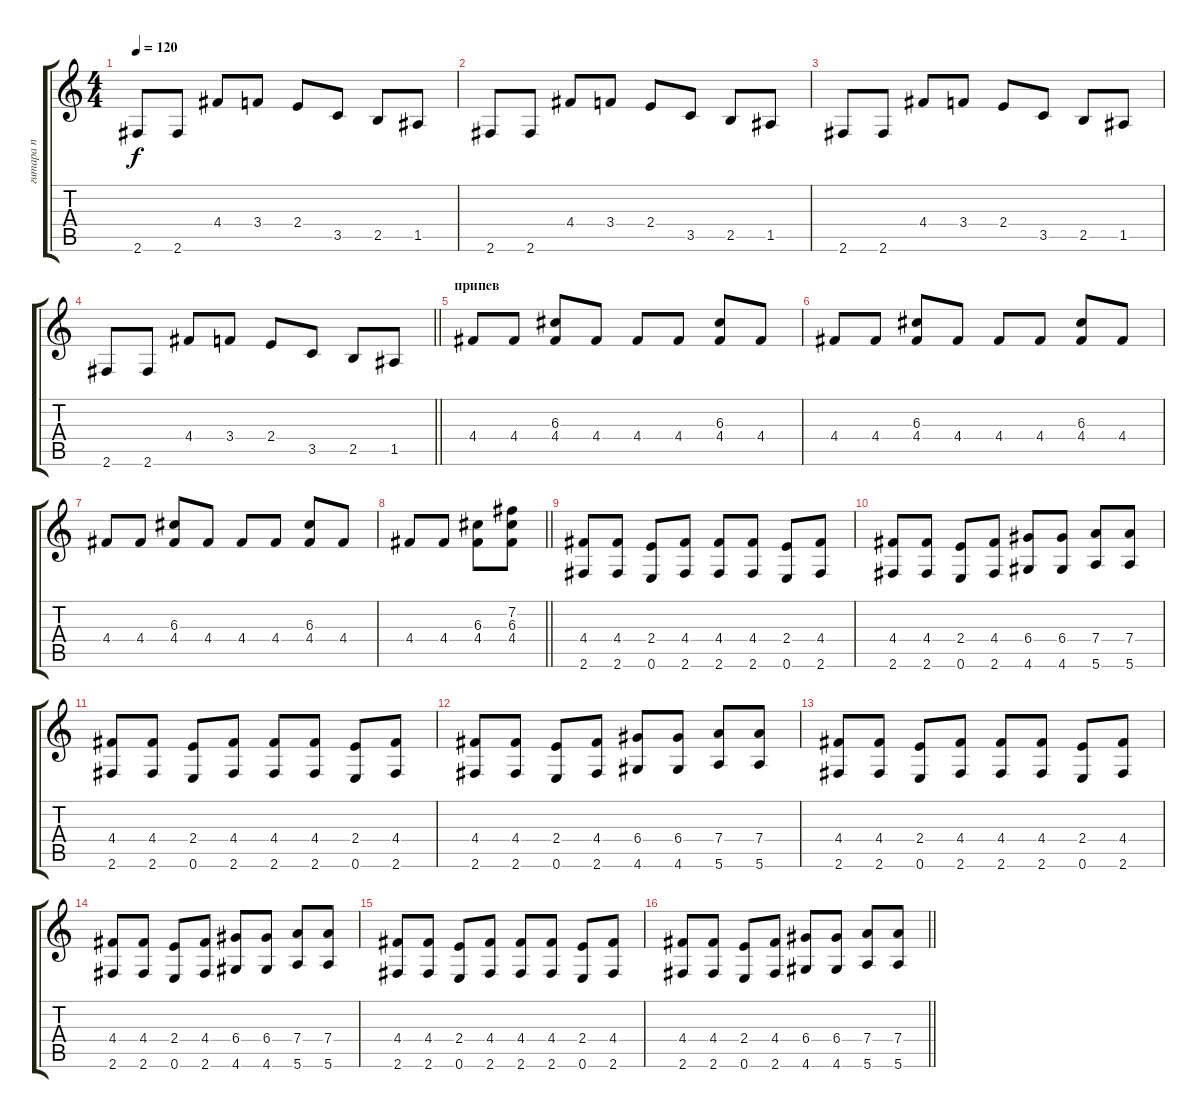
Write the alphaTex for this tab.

\track ("гитара п" "гитара п") {instrument overdrivenguitar}
\staff {score tabs}
\tuning (E4 B3 G3 D3 A2 E2) {hide}
\ts (4 4)
\tempo 120
\clef g2
\ks c
2.6.8{dy f} 2.6.8 4.4.8 3.4.8 2.4.8 3.5.8 2.5.8 1.5.8 |
2.6.8 2.6.8 4.4.8 3.4.8 2.4.8 3.5.8 2.5.8 1.5.8 |
2.6.8 2.6.8 4.4.8 3.4.8 2.4.8 3.5.8 2.5.8 1.5.8 |
\barLineRight lightlight
2.6.8 2.6.8 4.4.8 3.4.8 2.4.8 3.5.8 2.5.8 1.5.8 |
\section ("" "припев")
4.4.8 4.4.8 (6.3 4.4).8 4.4.8 4.4.8 4.4.8 (6.3 4.4).8 4.4.8 |
4.4.8 4.4.8 (6.3 4.4).8 4.4.8 4.4.8 4.4.8 (6.3 4.4).8 4.4.8 |
4.4.8 4.4.8 (6.3 4.4).8 4.4.8 4.4.8 4.4.8 (6.3 4.4).8 4.4.8 |
\barLineRight lightlight
4.4.8 4.4.8 (6.3 4.4).8 (7.2 6.3 4.4).8 |
(4.4 2.6).8 (4.4 2.6).8 (2.4 0.6).8 (4.4 2.6).8 (4.4 2.6).8 (4.4 2.6).8 (2.4 0.6).8 (4.4 2.6).8 |
(4.4 2.6).8 (4.4 2.6).8 (2.4 0.6).8 (4.4 2.6).8 (6.4 4.6).8 (6.4 4.6).8 (7.4 5.6).8 (7.4 5.6).8 |
(4.4 2.6).8 (4.4 2.6).8 (2.4 0.6).8 (4.4 2.6).8 (4.4 2.6).8 (4.4 2.6).8 (2.4 0.6).8 (4.4 2.6).8 |
(4.4 2.6).8 (4.4 2.6).8 (2.4 0.6).8 (4.4 2.6).8 (6.4 4.6).8 (6.4 4.6).8 (7.4 5.6).8 (7.4 5.6).8 |
(4.4 2.6).8 (4.4 2.6).8 (2.4 0.6).8 (4.4 2.6).8 (4.4 2.6).8 (4.4 2.6).8 (2.4 0.6).8 (4.4 2.6).8 |
(4.4 2.6).8 (4.4 2.6).8 (2.4 0.6).8 (4.4 2.6).8 (6.4 4.6).8 (6.4 4.6).8 (7.4 5.6).8 (7.4 5.6).8 |
(4.4 2.6).8 (4.4 2.6).8 (2.4 0.6).8 (4.4 2.6).8 (4.4 2.6).8 (4.4 2.6).8 (2.4 0.6).8 (4.4 2.6).8 |
\barLineRight lightlight
(4.4 2.6).8 (4.4 2.6).8 (2.4 0.6).8 (4.4 2.6).8 (6.4 4.6).8 (6.4 4.6).8 (7.4 5.6).8 (7.4 5.6).8
